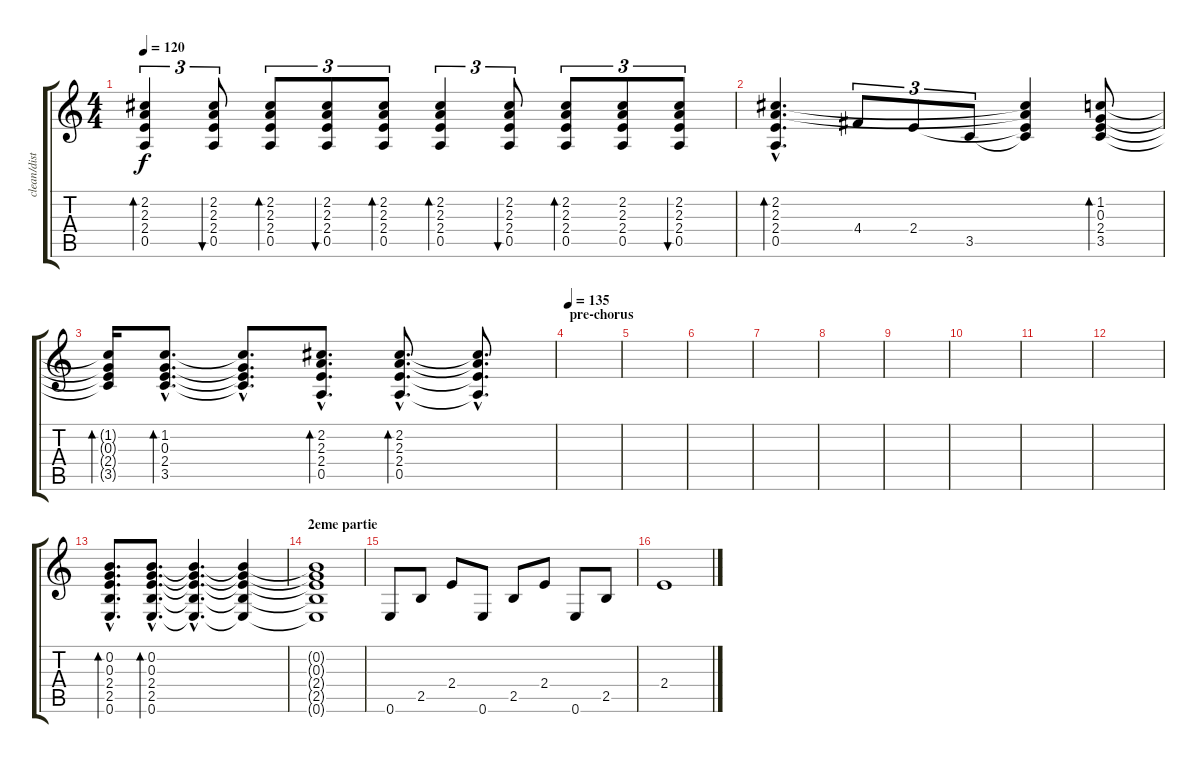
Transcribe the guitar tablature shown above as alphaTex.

\track ("clean/disto" "clean/dist") {instrument electricguitarclean}
\staff {score tabs}
\tuning (E4 B3 G3 D3 A2 E2) {hide}
\ts (4 4)
\tempo 120
\clef g2
\ks c
(2.2 2.3 2.4 0.5).4{tu (3 2) bd 30 dy f} (2.2 2.3 2.4 0.5).8{tu (3 2) bu 30} (2.2 2.3 2.4 0.5).8{tu (3 2) bd 30} (2.2 2.3 2.4 0.5).8{tu (3 2) bu 30} (2.2 2.3 2.4 0.5).8{tu (3 2) bd 60} (2.2 2.3 2.4 0.5).4{tu (3 2) bd 30} (2.2 2.3 2.4 0.5).8{tu (3 2) bu 30} (2.2 2.3 2.4 0.5).8{tu (3 2) bd 30} (2.2 2.3 2.4 0.5).8{tu (3 2)} (2.2 2.3 2.4 0.5).8{tu (3 2) bu 60} |
(2.2{hac} 2.3{hac} 2.4{hac} 0.5{hac}).4{d bd 480} 4.4.8{tu (3 2)} 2.4.8{tu (3 2)} 3.5.8{tu (3 2)} (2.2{t} 2.3{t} 2.4{t} 3.5{t}).4 (1.2 0.3 2.4 3.5).8{bd 480} |
(1.2{t} 0.3{t} 2.4{t} 3.5{t}).16{bd 480} (1.2{hac} 0.3{hac} 2.4{hac} 3.5{hac}).8{d bd 480} (1.2{hac t} 0.3{hac t} 2.4{hac t} 3.5{hac t}).8{d} (2.2{hac} 2.3{hac} 2.4{hac} 0.5{hac}).8{d bd 480} (2.2{hac} 2.3{hac} 2.4{hac} 0.5{hac}).8{d bd 480} (2.2{hac t} 2.3{hac t} 2.4{hac t} 0.5{hac t}).8{d} |
\section ("" "pre-chorus")
\tempo 135
|
|
|
|
|
|
|
|
|
(0.2{hac} 0.3{hac} 2.4{hac} 2.5{hac} 0.6{hac}).8{d bd 480} (0.2{hac} 0.3{hac} 2.4{hac} 2.5{hac} 0.6{hac}).8{d bd 480} (0.2{hac t} 0.3{hac t} 2.4{hac t} 2.5{hac t} 0.6{hac t}).4{d} (0.2{t} 0.3{t} 2.4{t} 2.5{t} 0.6{t}).4 |
\section ("" "2eme partie")
(0.2{t} 0.3{t} 2.4{t} 2.5{t} 0.6{t}).1 |
0.6.8{instrument distortionguitar} 2.5.8 2.4.8 0.6.8 2.5.8 2.4.8 0.6.8 2.5.8 |
2.4.1
